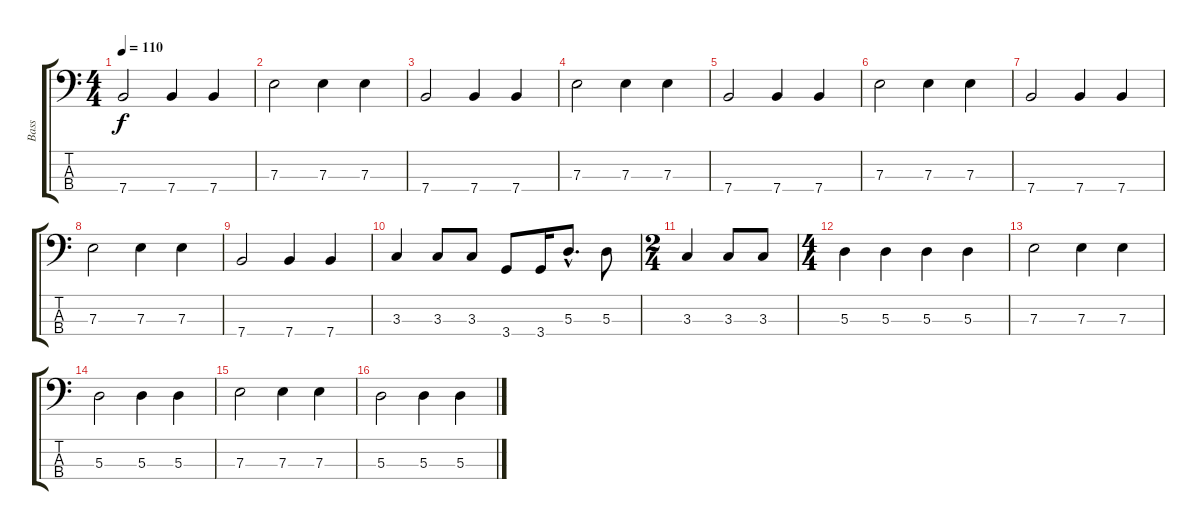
\track ("Bass" "Bass") {instrument electricbasspick}
\staff {score tabs}
\tuning (G2 D2 A1 E1) {hide}
\ts (4 4)
\tempo 110
\clef f4
\ks c
7.4.2{dy f} 7.4.4 7.4.4 |
7.3.2 7.3.4 7.3.4 |
7.4.2 7.4.4 7.4.4 |
7.3.2 7.3.4 7.3.4 |
7.4.2 7.4.4 7.4.4 |
7.3.2 7.3.4 7.3.4 |
7.4.2 7.4.4 7.4.4 |
7.3.2 7.3.4 7.3.4 |
7.4.2 7.4.4 7.4.4 |
3.3.4 3.3.8 3.3.8 3.4.8 3.4.16 5.3{hac}.8{d} 5.3.8 |
\ts (2 4)
3.3.4 3.3.8 3.3.8 |
\ts (4 4)
5.3.4 5.3.4 5.3.4 5.3.4 |
7.3.2 7.3.4 7.3.4 |
5.3.2 5.3.4 5.3.4 |
7.3.2 7.3.4 7.3.4 |
5.3.2 5.3.4 5.3.4
